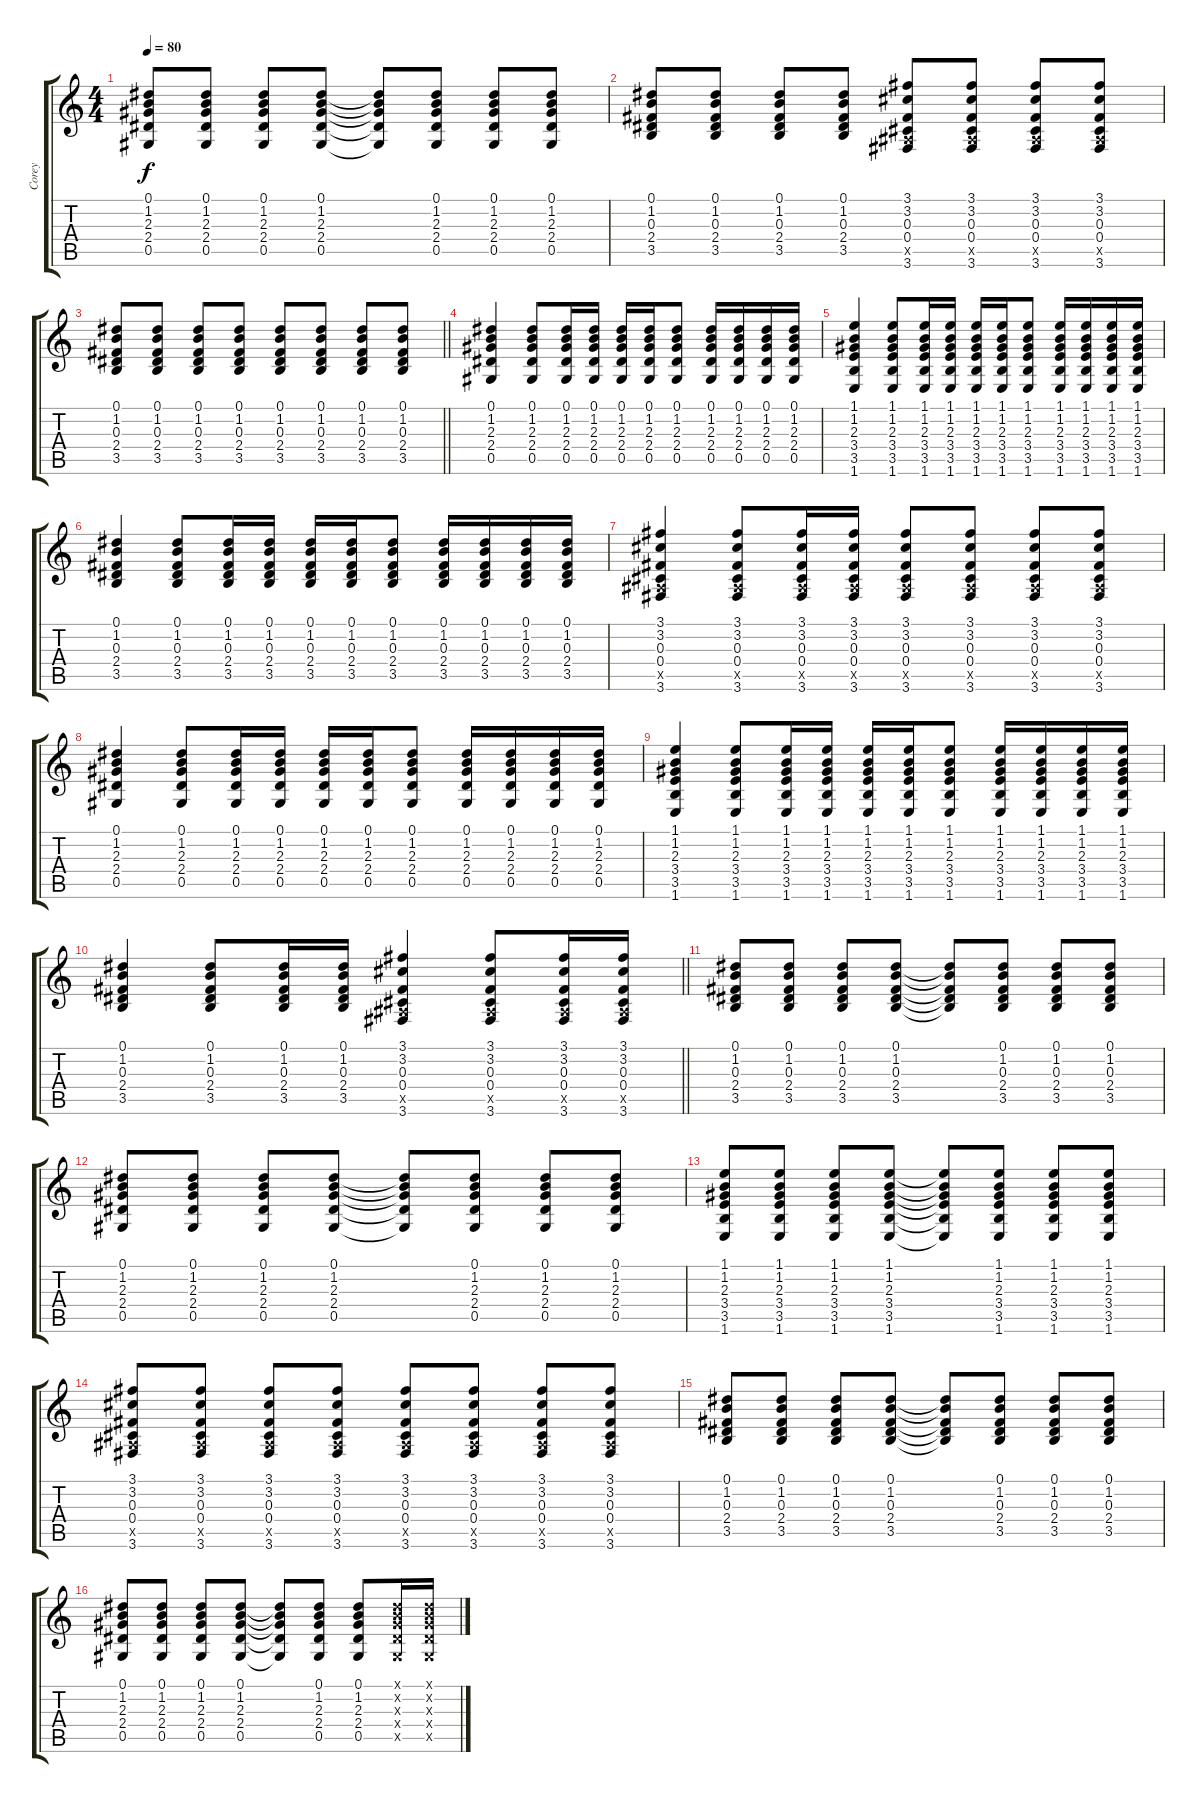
\track ("Corey " "Corey ") {instrument acousticguitarnylon}
\staff {score tabs}
\tuning (Eb4 Bb3 Gb3 Db3 Ab2 Eb2) {hide}
\ts (4 4)
\tempo 80
\clef g2
\ks c
(0.1 1.2 2.3 2.4 0.5).8{dy f} (0.1 1.2 2.3 2.4 0.5).8 (0.1 1.2 2.3 2.4 0.5).8 (0.1 1.2 2.3 2.4 0.5).8 (0.1{t} 1.2{t} 2.3{t} 2.4{t} 0.5{t}).8 (0.1 1.2 2.3 2.4 0.5).8 (0.1 1.2 2.3 2.4 0.5).8 (0.1 1.2 2.3 2.4 0.5).8 |
(0.1 1.2 0.3 2.4 3.5).8 (0.1 1.2 0.3 2.4 3.5).8 (0.1 1.2 0.3 2.4 3.5).8 (0.1 1.2 0.3 2.4 3.5).8 (3.1 3.2 0.3 0.4 2.5{x} 3.6).8 (3.1 3.2 0.3 0.4 2.5{x} 3.6).8 (3.1 3.2 0.3 0.4 2.5{x} 3.6).8 (3.1 3.2 0.3 0.4 2.5{x} 3.6).8 |
\barLineRight lightlight
(0.1 1.2 0.3 2.4 3.5).8 (0.1 1.2 0.3 2.4 3.5).8 (0.1 1.2 0.3 2.4 3.5).8 (0.1 1.2 0.3 2.4 3.5).8 (0.1 1.2 0.3 2.4 3.5).8 (0.1 1.2 0.3 2.4 3.5).8 (0.1 1.2 0.3 2.4 3.5).8 (0.1 1.2 0.3 2.4 3.5).8 |
(0.1 1.2 2.3 2.4 0.5).4 (0.1 1.2 2.3 2.4 0.5).8 (0.1 1.2 2.3 2.4 0.5).16 (0.1 1.2 2.3 2.4 0.5).16 (0.1 1.2 2.3 2.4 0.5).16 (0.1 1.2 2.3 2.4 0.5).16 (0.1 1.2 2.3 2.4 0.5).8 (0.1 1.2 2.3 2.4 0.5).16 (0.1 1.2 2.3 2.4 0.5).16 (0.1 1.2 2.3 2.4 0.5).16 (0.1 1.2 2.3 2.4 0.5).16 |
(1.1 1.2 2.3 3.4 3.5 1.6).4 (1.1 1.2 2.3 3.4 3.5 1.6).8 (1.1 1.2 2.3 3.4 3.5 1.6).16 (1.1 1.2 2.3 3.4 3.5 1.6).16 (1.1 1.2 2.3 3.4 3.5 1.6).16 (1.1 1.2 2.3 3.4 3.5 1.6).16 (1.1 1.2 2.3 3.4 3.5 1.6).8 (1.1 1.2 2.3 3.4 3.5 1.6).16 (1.1 1.2 2.3 3.4 3.5 1.6).16 (1.1 1.2 2.3 3.4 3.5 1.6).16 (1.1 1.2 2.3 3.4 3.5 1.6).16 |
(0.1 1.2 0.3 2.4 3.5).4 (0.1 1.2 0.3 2.4 3.5).8 (0.1 1.2 0.3 2.4 3.5).16 (0.1 1.2 0.3 2.4 3.5).16 (0.1 1.2 0.3 2.4 3.5).16 (0.1 1.2 0.3 2.4 3.5).16 (0.1 1.2 0.3 2.4 3.5).8 (0.1 1.2 0.3 2.4 3.5).16 (0.1 1.2 0.3 2.4 3.5).16 (0.1 1.2 0.3 2.4 3.5).16 (0.1 1.2 0.3 2.4 3.5).16 |
(3.1 3.2 0.3 0.4 2.5{x} 3.6).4 (3.1 3.2 0.3 0.4 2.5{x} 3.6).8 (3.1 3.2 0.3 0.4 2.5{x} 3.6).16 (3.1 3.2 0.3 0.4 2.5{x} 3.6).16 (3.1 3.2 0.3 0.4 2.5{x} 3.6).8 (3.1 3.2 0.3 0.4 2.5{x} 3.6).8 (3.1 3.2 0.3 0.4 2.5{x} 3.6).8 (3.1 3.2 0.3 0.4 2.5{x} 3.6).8 |
(0.1 1.2 2.3 2.4 0.5).4 (0.1 1.2 2.3 2.4 0.5).8 (0.1 1.2 2.3 2.4 0.5).16 (0.1 1.2 2.3 2.4 0.5).16 (0.1 1.2 2.3 2.4 0.5).16 (0.1 1.2 2.3 2.4 0.5).16 (0.1 1.2 2.3 2.4 0.5).8 (0.1 1.2 2.3 2.4 0.5).16 (0.1 1.2 2.3 2.4 0.5).16 (0.1 1.2 2.3 2.4 0.5).16 (0.1 1.2 2.3 2.4 0.5).16 |
(1.1 1.2 2.3 3.4 3.5 1.6).4 (1.1 1.2 2.3 3.4 3.5 1.6).8 (1.1 1.2 2.3 3.4 3.5 1.6).16 (1.1 1.2 2.3 3.4 3.5 1.6).16 (1.1 1.2 2.3 3.4 3.5 1.6).16 (1.1 1.2 2.3 3.4 3.5 1.6).16 (1.1 1.2 2.3 3.4 3.5 1.6).8 (1.1 1.2 2.3 3.4 3.5 1.6).16 (1.1 1.2 2.3 3.4 3.5 1.6).16 (1.1 1.2 2.3 3.4 3.5 1.6).16 (1.1 1.2 2.3 3.4 3.5 1.6).16 |
\barLineRight lightlight
(0.1 1.2 0.3 2.4 3.5).4 (0.1 1.2 0.3 2.4 3.5).8 (0.1 1.2 0.3 2.4 3.5).16 (0.1 1.2 0.3 2.4 3.5).16 (3.1 3.2 0.3 0.4 2.5{x} 3.6).4 (3.1 3.2 0.3 0.4 2.5{x} 3.6).8 (3.1 3.2 0.3 0.4 2.5{x} 3.6).16 (3.1 3.2 0.3 0.4 2.5{x} 3.6).16 |
(0.1 1.2 0.3 2.4 3.5).8 (0.1 1.2 0.3 2.4 3.5).8 (0.1 1.2 0.3 2.4 3.5).8 (0.1 1.2 0.3 2.4 3.5).8 (0.1{t} 1.2{t} 0.3{t} 2.4{t} 3.5{t}).8 (0.1 1.2 0.3 2.4 3.5).8 (0.1 1.2 0.3 2.4 3.5).8 (0.1 1.2 0.3 2.4 3.5).8 |
(0.1 1.2 2.3 2.4 0.5).8 (0.1 1.2 2.3 2.4 0.5).8 (0.1 1.2 2.3 2.4 0.5).8 (0.1 1.2 2.3 2.4 0.5).8 (0.1{t} 1.2{t} 2.3{t} 2.4{t} 0.5{t}).8 (0.1 1.2 2.3 2.4 0.5).8 (0.1 1.2 2.3 2.4 0.5).8 (0.1 1.2 2.3 2.4 0.5).8 |
(1.1 1.2 2.3 3.4 3.5 1.6).8 (1.1 1.2 2.3 3.4 3.5 1.6).8 (1.1 1.2 2.3 3.4 3.5 1.6).8 (1.1 1.2 2.3 3.4 3.5 1.6).8 (1.1{t} 1.2{t} 2.3{t} 3.4{t} 3.5{t} 1.6{t}).8 (1.1 1.2 2.3 3.4 3.5 1.6).8 (1.1 1.2 2.3 3.4 3.5 1.6).8 (1.1 1.2 2.3 3.4 3.5 1.6).8 |
(3.1 3.2 0.3 0.4 2.5{x} 3.6).8 (3.1 3.2 0.3 0.4 2.5{x} 3.6).8 (3.1 3.2 0.3 0.4 2.5{x} 3.6).8 (3.1 3.2 0.3 0.4 2.5{x} 3.6).8 (3.1 3.2 0.3 0.4 2.5{x} 3.6).8 (3.1 3.2 0.3 0.4 2.5{x} 3.6).8 (3.1 3.2 0.3 0.4 2.5{x} 3.6).8 (3.1 3.2 0.3 0.4 2.5{x} 3.6).8 |
(0.1 1.2 0.3 2.4 3.5).8 (0.1 1.2 0.3 2.4 3.5).8 (0.1 1.2 0.3 2.4 3.5).8 (0.1 1.2 0.3 2.4 3.5).8 (0.1{t} 1.2{t} 0.3{t} 2.4{t} 3.5{t}).8 (0.1 1.2 0.3 2.4 3.5).8 (0.1 1.2 0.3 2.4 3.5).8 (0.1 1.2 0.3 2.4 3.5).8 |
(0.1 1.2 2.3 2.4 0.5).8 (0.1 1.2 2.3 2.4 0.5).8 (0.1 1.2 2.3 2.4 0.5).8 (0.1 1.2 2.3 2.4 0.5).8 (0.1{t} 1.2{t} 2.3{t} 2.4{t} 0.5{t}).8 (0.1 1.2 2.3 2.4 0.5).8 (0.1 1.2 2.3 2.4 0.5).8 (0.1{x} 1.2{x} 2.3{x} 2.4{x} 0.5{x}).16 (0.1{x} 1.2{x} 2.3{x} 2.4{x} 0.5{x}).16
